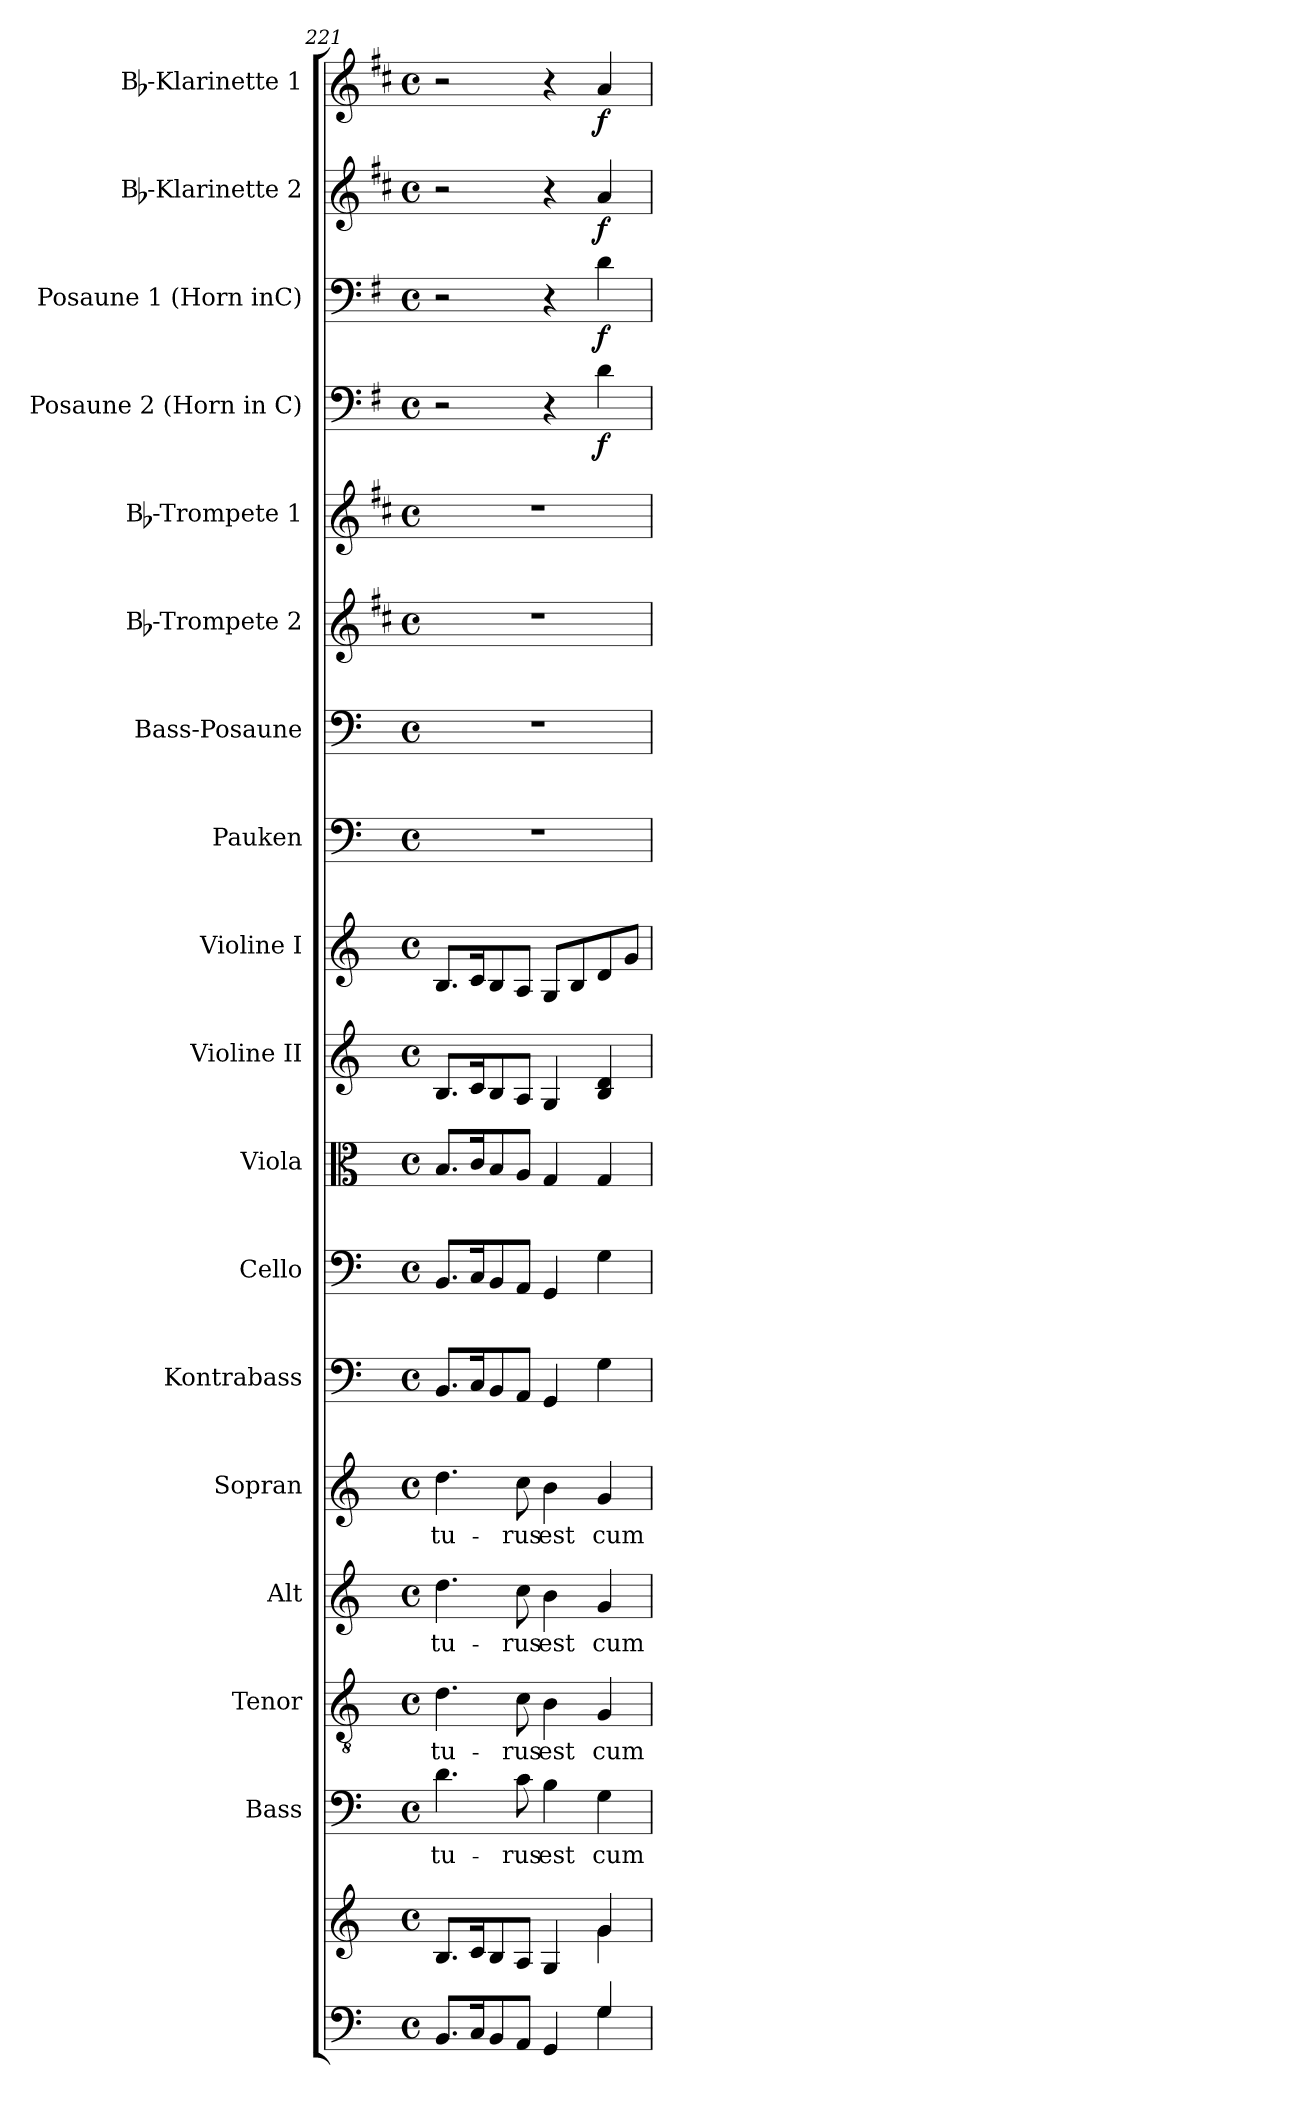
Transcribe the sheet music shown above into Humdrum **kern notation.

**kern	**kern	**kern	**text	**kern	**text	**kern	**text	**kern	**text	**kern	**kern	**kern	**kern	**kern	**kern	**kern	**kern	**kern	**kern	**dynam	**kern	**dynam	**kern	**dynam	**kern	**dynam
*part18	*part18	*part17	*part17	*part16	*part16	*part15	*part15	*part14	*part14	*part13	*part12	*part11	*part10	*part9	*part8	*part7	*part6	*part5	*part4	*part4	*part3	*part3	*part2	*part2	*part1	*part1
*staff19	*staff18	*staff17	*staff17	*staff16	*staff16	*staff15	*staff15	*staff14	*staff14	*staff13	*staff12	*staff11	*staff10	*staff9	*staff8	*staff7	*staff6	*staff5	*staff4	*staff4	*staff3	*staff3	*staff2	*staff2	*staff1	*staff1
*	*	*I"Bass	*	*I"Tenor	*	*I"Alt	*	*I"Sopran	*	*I"Kontrabass	*I"Cello	*I"Viola	*I"Violine II	*I"Violine I	*I"Pauken	*I"Bass-Posaune	*I"Bb-Trompete 2	*I"Bb-Trompete 1	*I"Posaune 2 (Horn in C)	*	*I"Posaune 1 (Horn inC)	*	*I"Bb-Klarinette 2	*	*I"Bb-Klarinette 1	*
*	*	*I'B.	*	*I'T.	*	*I'A.	*	*I'S.	*	*I'Kb.	*	*I'Vla.	*I'Vl. II	*I'Vl. I	*I'Pk.	*I'B-Pos.	*I'Bb Trp. 2	*I'Bb Trp. 1	*I'Pos. 2	*	*I'Pos. 1	*	*I'Bb Kl. 2	*	*I'Bb Kl. 1	*
*clefF4	*clefG2	*clefF4	*	*clefGv2	*	*clefG2	*	*clefG2	*	*clefF4	*clefF4	*clefC3	*clefG2	*clefG2	*clefF4	*clefF4	*clefG2	*clefG2	*clefF4	*	*clefF4	*	*clefG2	*	*clefG2	*
*	*	*	*	*	*	*	*	*	*	*ITrd7c12	*	*	*	*	*	*	*ITrd1c2	*ITrd1c2	*ITrd4c7	*	*ITrd4c7	*	*ITrd1c2	*	*ITrd1c2	*
*k[]	*k[]	*k[]	*	*k[]	*	*k[]	*	*k[]	*	*k[]	*k[]	*k[]	*k[]	*k[]	*k[]	*k[]	*k[]	*k[]	*k[]	*	*k[]	*	*k[]	*	*k[]	*
*C:	*C:	*C:	*	*C:	*	*C:	*	*C:	*	*C:	*C:	*C:	*C:	*C:	*C:	*C:	*C:	*C:	*C:	*	*C:	*	*C:	*	*C:	*
*M4/4	*M4/4	*M4/4	*	*M4/4	*	*M4/4	*	*M4/4	*	*M4/4	*M4/4	*M4/4	*M4/4	*M4/4	*M4/4	*M4/4	*M4/4	*M4/4	*M4/4	*	*M4/4	*	*M4/4	*	*M4/4	*
*met(c)	*met(c)	*met(c)	*	*met(c)	*	*met(c)	*	*met(c)	*	*met(c)	*met(c)	*met(c)	*met(c)	*met(c)	*met(c)	*met(c)	*met(c)	*met(c)	*met(c)	*	*met(c)	*	*met(c)	*	*met(c)	*
=221	=221	=221	=221	=221	=221	=221	=221	=221	=221	=221	=221	=221	=221	=221	=221	=221	=221	=221	=221	=221	=221	=221	=221	=221	=221	=221
*^	*^	*	*	*	*	*	*	*	*	*	*	*	*	*	*	*	*	*	*	*	*	*	*	*	*	*
!	!	!	!	!	!LO:LY:b	!	!LO:LY:b	!	!LO:LY:b	!	!LO:LY:b	!	!	!	!	!	!	!	!	!	!	!	!	!	!	!	!	!
8.BB/L	2.ryy	8.B/L	2.ryy	4.d\	-tu-	4.d\	-tu-	4.dd\	-tu-	4.dd\	-tu-	8.BBB/L	8.BB/L	8.B/L	8.B/L	8.B/L	1r	1r	1r	1r	2r	.	2r	.	2r	.	2r	.
16C/k	.	16c/k	.	.	.	.	.	.	.	.	.	16CC/k	16C/k	16c/k	16c/k	16c/k	.	.	.	.	.	.	.	.	.	.	.	.
8BB/	.	8B/	.	.	.	.	.	.	.	.	.	8BBB/	8BB/	8B/	8B/	8B/	.	.	.	.	.	.	.	.	.	.	.	.
!	!	!	!	!	!LO:LY:b	!	!LO:LY:b	!	!LO:LY:b	!	!LO:LY:b	!	!	!	!	!	!	!	!	!	!	!	!	!	!	!	!	!
8AA/J	.	8A/J	.	8c\	-rus	8c\	-rus	8cc\	-rus	8cc\	-rus	8AAA/J	8AA/J	8A/J	8A/J	8A/J	.	.	.	.	.	.	.	.	.	.	.	.
!	!	!	!	!	!LO:LY:b	!	!LO:LY:b	!	!LO:LY:b	!	!LO:LY:b	!	!	!	!	!	!	!	!	!	!	!	!	!	!	!	!	!
4GG/	.	4G/	.	4B\	est	4B\	est	4b\	est	4b\	est	4GGG/	4GG/	4G/	4G/	8G/L	.	.	.	.	4r	.	4r	.	4r	.	4r	.
.	.	.	.	.	.	.	.	.	.	.	.	.	.	.	.	8B/	.	.	.	.	.	.	.	.	.	.	.	.
!	!	!	!	!	!LO:LY:b	!	!LO:LY:b	!	!LO:LY:b	!	!LO:LY:b	!	!	!	!	!	!	!	!	!	!	!LO:DY:b	!	!LO:DY:b	!	!LO:DY:b	!	!LO:DY:b
4G/	4G\	4g/	4g\	4G\	cum	4G/	cum	4g/	cum	4g/	cum	4GG\	4G\	4G/	4B/ 4d/	8d/	.	.	.	.	4G\	f	4G\	f	4g/	f	4g/	f
.	.	.	.	.	.	.	.	.	.	.	.	.	.	.	.	8g/J	.	.	.	.	.	.	.	.	.	.	.	.
*v	*v	*	*	*	*	*	*	*	*	*	*	*	*	*	*	*	*	*	*	*	*	*	*	*	*	*	*	*
*	*v	*v	*	*	*	*	*	*	*	*	*	*	*	*	*	*	*	*	*	*	*	*	*	*	*	*	*
=	=	=	=	=	=	=	=	=	=	=	=	=	=	=	=	=	=	=	=	=	=	=	=	=	=	=
*-	*-	*-	*-	*-	*-	*-	*-	*-	*-	*-	*-	*-	*-	*-	*-	*-	*-	*-	*-	*-	*-	*-	*-	*-	*-	*-
